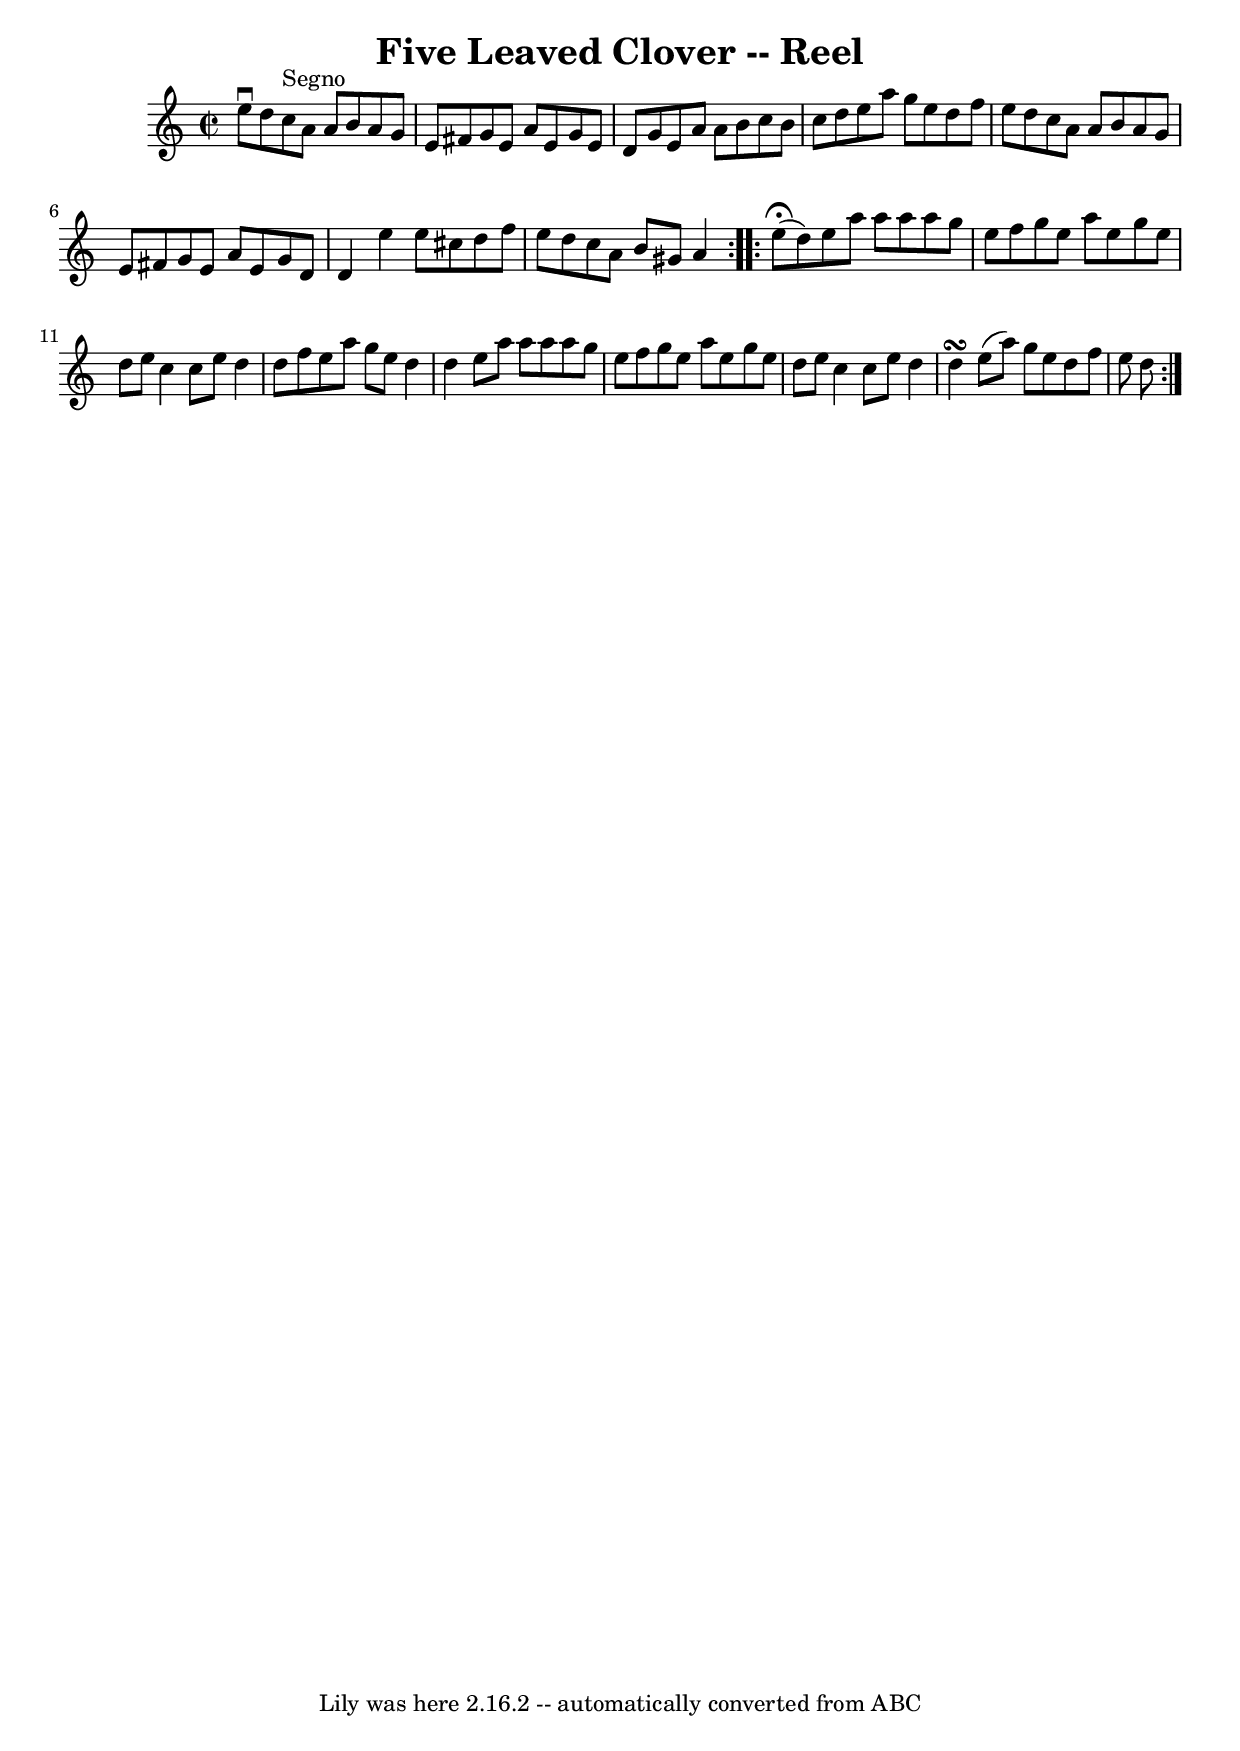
\version "2.16.2"
\include "Mammoth.ily"
\header {
  %% book = "Ryan's Mammoth Collection"
  crossRefNumber = "1"
  footnotes = ""
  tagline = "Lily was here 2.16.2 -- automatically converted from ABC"
  title = "Five Leaved Clover -- Reel"

}
voicedefault =  {



  \repeat volta 2 {

    \override Staff.TimeSignature #'style = #'C
    \time 2/2 
    \key a \minor     e''8^\downbow d''8     |
    c''8^"Segno"        a'8 a'8 b'8 a'8 g'8 e'8 fis'8   |
    g'8 e'8 a'8        e'8 g'8 e'8 d'8 g'8   |
    e'8 a'8 a'8 b'8 c''8        b'8 c''8 d''8   |
    e''8 a''8 g''8 e''8 d''8 f''8        e''8 d''8   |
    c''8 a'8 a'8 b'8 a'8 g'8 e'8         fis'8   |
    g'8 e'8 a'8 e'8 g'8 d'8 d'4  |
         e''4 e''8 cis''8 d''8 f''8 e''8 d''8   |
    c''8 a'8  
    b'8 gis'8 a'4    
  } 
  \repeat volta 2 {     e''8^\fermata(d''8)   |
    e''8 a''8 a''8 a''8 a''8 g''8 e''8 f''8   |
    g''8 e''8 a''8 e''8 g''8 e''8 d''8 e''8   |
    c''4 c''8 e''8 d''4 d''8 f''8  |
    e''8         a''8 g''8 e''8 d''4 d''4   |
    e''8 a''8 a''8 a''8      a''8 g''8 e''8 f''8   |
    g''8 e''8 a''8 e''8         g''8 e''8 d''8 e''8   |
    c''4 c''8 e''8 d''4 d''4      \turn   |
    e''8 (a''8) g''8 e''8 d''8 f''8 e''8    
    d''8      
  }   

}

\score{
  <<

    \context Staff="default"
    {
      \voicedefault 
      
    }

  >>
  \layout {
    
  }
  \midi {
  }

}
